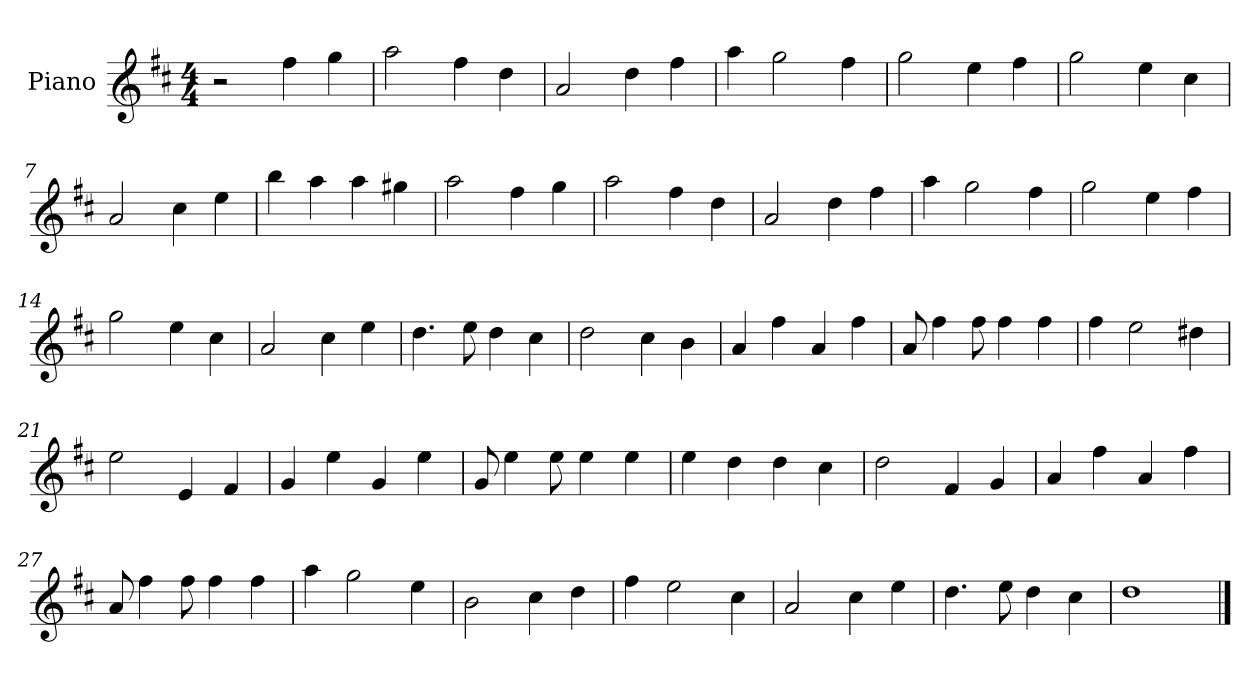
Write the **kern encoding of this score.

**kern
*part1
*staff1
*I"Piano
*I'Pno
*clefG2
*k[f#c#]
*M4/4
=1
2r
4ff#\
4gg\
=2
2aa\
4ff#\
4dd\
=3
2a/
4dd\
4ff#\
=4
4aa\
2gg\
4ff#\
=5
2gg\
4ee\
4ff#\
=6
2gg\
4ee\
4cc#\
=7
2a/
4cc#\
4ee\
=8
4bb\
4aa\
4aa\
4gg#X\
=9
2aa\
4ff#\
4gg\
=10
2aa\
4ff#\
4dd\
=11
2a/
4dd\
4ff#\
=12
4aa\
2gg\
4ff#\
=13
2gg\
4ee\
4ff#\
=14
2gg\
4ee\
4cc#\
=15
2a/
4cc#\
4ee\
=16
4.dd\
8ee\
4dd\
4cc#\
=17
2dd\
4cc#\
4b\
=18
4a/
4ff#\
4a/
4ff#\
=19
8a/
4ff#\
8ff#\
4ff#\
4ff#\
=20
4ff#\
2ee\
4dd#X\
=21
2ee\
4e/
4f#/
=22
4g/
4ee\
4g/
4ee\
=23
8g/
4ee\
8ee\
4ee\
4ee\
=24
4ee\
4dd\
4dd\
4cc#\
=25
2dd\
4f#/
4g/
=26
4a/
4ff#\
4a/
4ff#\
=27
8a/
4ff#\
8ff#\
4ff#\
4ff#\
=28
4aa\
2gg\
4ee\
=29
2b\
4cc#\
4dd\
=30
4ff#\
2ee\
4cc#\
=31
2a/
4cc#\
4ee\
=32
4.dd\
8ee\
4dd\
4cc#\
=33
1dd
==
*-
